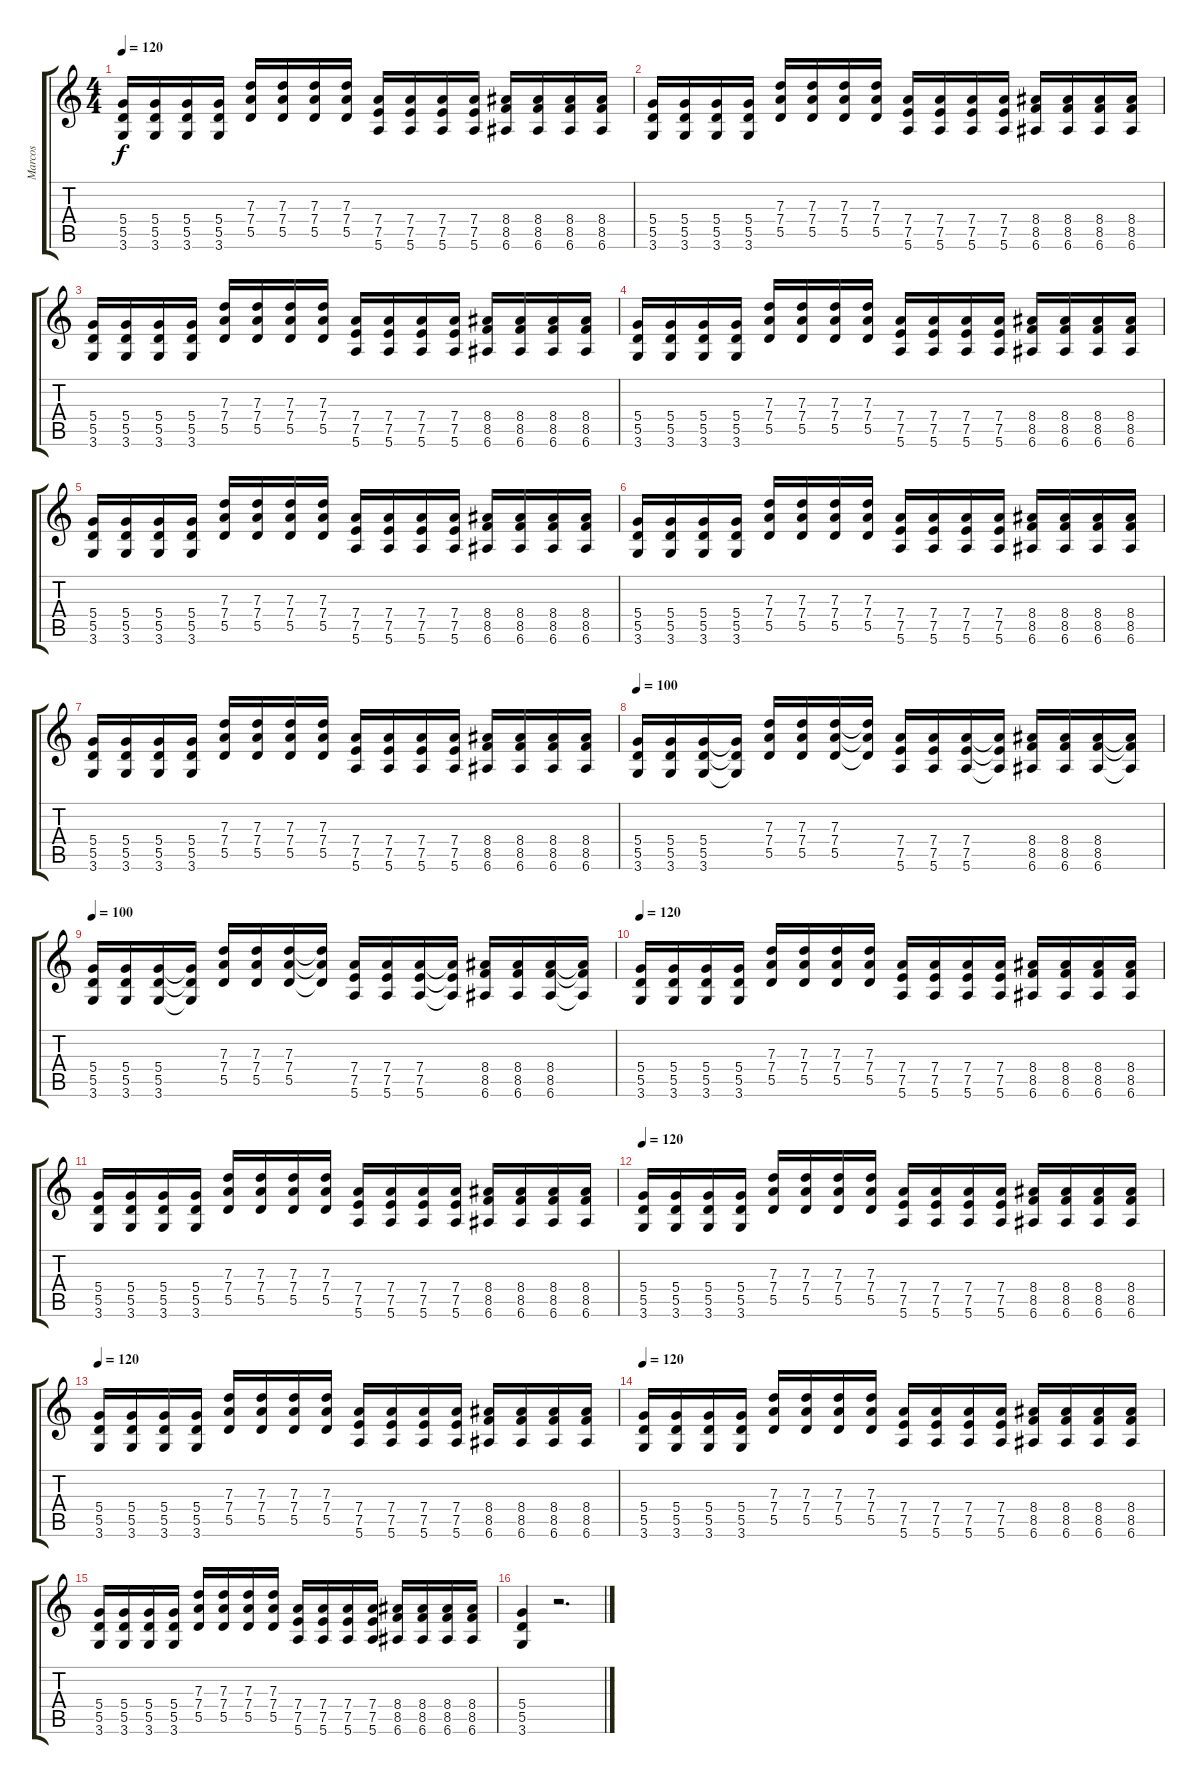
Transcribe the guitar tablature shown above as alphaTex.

\track ("Marcos" "Marcos") {instrument distortionguitar}
\staff {score tabs}
\tuning (E4 B3 G3 D3 A2 E2) {hide}
\ts (4 4)
\tempo 120
\clef g2
\ks c
(5.4 5.5 3.6).16{dy f instrument distortionguitar} (5.4 5.5 3.6).16 (5.4 5.5 3.6).16 (5.4 5.5 3.6).16 (7.3 7.4 5.5).16 (7.3 7.4 5.5).16 (7.3 7.4 5.5).16 (7.3 7.4 5.5).16 (7.4 7.5 5.6).16 (7.4 7.5 5.6).16 (7.4 7.5 5.6).16 (7.4 7.5 5.6).16 (8.4 8.5 6.6).16 (8.4 8.5 6.6).16 (8.4 8.5 6.6).16 (8.4 8.5 6.6).16 |
(5.4 5.5 3.6).16 (5.4 5.5 3.6).16 (5.4 5.5 3.6).16 (5.4 5.5 3.6).16 (7.3 7.4 5.5).16 (7.3 7.4 5.5).16 (7.3 7.4 5.5).16 (7.3 7.4 5.5).16 (7.4 7.5 5.6).16 (7.4 7.5 5.6).16 (7.4 7.5 5.6).16 (7.4 7.5 5.6).16 (8.4 8.5 6.6).16 (8.4 8.5 6.6).16 (8.4 8.5 6.6).16 (8.4 8.5 6.6).16 |
(5.4 5.5 3.6).16 (5.4 5.5 3.6).16 (5.4 5.5 3.6).16 (5.4 5.5 3.6).16 (7.3 7.4 5.5).16 (7.3 7.4 5.5).16 (7.3 7.4 5.5).16 (7.3 7.4 5.5).16 (7.4 7.5 5.6).16 (7.4 7.5 5.6).16 (7.4 7.5 5.6).16 (7.4 7.5 5.6).16 (8.4 8.5 6.6).16 (8.4 8.5 6.6).16 (8.4 8.5 6.6).16 (8.4 8.5 6.6).16 |
(5.4 5.5 3.6).16 (5.4 5.5 3.6).16 (5.4 5.5 3.6).16 (5.4 5.5 3.6).16 (7.3 7.4 5.5).16 (7.3 7.4 5.5).16 (7.3 7.4 5.5).16 (7.3 7.4 5.5).16 (7.4 7.5 5.6).16 (7.4 7.5 5.6).16 (7.4 7.5 5.6).16 (7.4 7.5 5.6).16 (8.4 8.5 6.6).16 (8.4 8.5 6.6).16 (8.4 8.5 6.6).16 (8.4 8.5 6.6).16 |
(5.4 5.5 3.6).16 (5.4 5.5 3.6).16 (5.4 5.5 3.6).16 (5.4 5.5 3.6).16 (7.3 7.4 5.5).16 (7.3 7.4 5.5).16 (7.3 7.4 5.5).16 (7.3 7.4 5.5).16 (7.4 7.5 5.6).16 (7.4 7.5 5.6).16 (7.4 7.5 5.6).16 (7.4 7.5 5.6).16 (8.4 8.5 6.6).16 (8.4 8.5 6.6).16 (8.4 8.5 6.6).16 (8.4 8.5 6.6).16 |
(5.4 5.5 3.6).16 (5.4 5.5 3.6).16 (5.4 5.5 3.6).16 (5.4 5.5 3.6).16 (7.3 7.4 5.5).16 (7.3 7.4 5.5).16 (7.3 7.4 5.5).16 (7.3 7.4 5.5).16 (7.4 7.5 5.6).16 (7.4 7.5 5.6).16 (7.4 7.5 5.6).16 (7.4 7.5 5.6).16 (8.4 8.5 6.6).16 (8.4 8.5 6.6).16 (8.4 8.5 6.6).16 (8.4 8.5 6.6).16 |
(5.4 5.5 3.6).16 (5.4 5.5 3.6).16 (5.4 5.5 3.6).16 (5.4 5.5 3.6).16 (7.3 7.4 5.5).16 (7.3 7.4 5.5).16 (7.3 7.4 5.5).16 (7.3 7.4 5.5).16 (7.4 7.5 5.6).16 (7.4 7.5 5.6).16 (7.4 7.5 5.6).16 (7.4 7.5 5.6).16 (8.4 8.5 6.6).16 (8.4 8.5 6.6).16 (8.4 8.5 6.6).16 (8.4 8.5 6.6).16 |
\tempo 100
(5.4 5.5 3.6).16 (5.4 5.5 3.6).16 (5.4 5.5 3.6).16{instrument distortionguitar} (5.4{t} 5.5{t} 3.6{t}).16 (7.3 7.4 5.5).16{instrument electricguitarmuted} (7.3 7.4 5.5).16 (7.3 7.4 5.5).16{instrument distortionguitar} (7.3{t} 7.4{t} 5.5{t}).16 (7.4 7.5 5.6).16{instrument electricguitarmuted} (7.4 7.5 5.6).16 (7.4 7.5 5.6).16{instrument distortionguitar} (7.4{t} 7.5{t} 5.6{t}).16 (8.4 8.5 6.6).16{instrument electricguitarmuted} (8.4 8.5 6.6).16 (8.4 8.5 6.6).16{instrument distortionguitar} (8.4{t} 8.5{t} 6.6{t}).16 |
\tempo 100
(5.4 5.5 3.6).16{instrument electricguitarmuted} (5.4 5.5 3.6).16 (5.4 5.5 3.6).16{instrument distortionguitar} (5.4{t} 5.5{t} 3.6{t}).16 (7.3 7.4 5.5).16{instrument electricguitarmuted} (7.3 7.4 5.5).16 (7.3 7.4 5.5).16{instrument distortionguitar} (7.3{t} 7.4{t} 5.5{t}).16 (7.4 7.5 5.6).16{instrument electricguitarmuted} (7.4 7.5 5.6).16 (7.4 7.5 5.6).16{instrument distortionguitar} (7.4{t} 7.5{t} 5.6{t}).16 (8.4 8.5 6.6).16{instrument electricguitarmuted} (8.4 8.5 6.6).16 (8.4 8.5 6.6).16{instrument distortionguitar} (8.4{t} 8.5{t} 6.6{t}).16 |
\tempo 120
(5.4 5.5 3.6).16 (5.4 5.5 3.6).16 (5.4 5.5 3.6).16 (5.4 5.5 3.6).16 (7.3 7.4 5.5).16 (7.3 7.4 5.5).16 (7.3 7.4 5.5).16 (7.3 7.4 5.5).16 (7.4 7.5 5.6).16 (7.4 7.5 5.6).16 (7.4 7.5 5.6).16 (7.4 7.5 5.6).16 (8.4 8.5 6.6).16 (8.4 8.5 6.6).16 (8.4 8.5 6.6).16 (8.4 8.5 6.6).16 |
(5.4 5.5 3.6).16 (5.4 5.5 3.6).16 (5.4 5.5 3.6).16 (5.4 5.5 3.6).16 (7.3 7.4 5.5).16 (7.3 7.4 5.5).16 (7.3 7.4 5.5).16 (7.3 7.4 5.5).16 (7.4 7.5 5.6).16 (7.4 7.5 5.6).16 (7.4 7.5 5.6).16 (7.4 7.5 5.6).16 (8.4 8.5 6.6).16 (8.4 8.5 6.6).16 (8.4 8.5 6.6).16 (8.4 8.5 6.6).16 |
\tempo 120
(5.4 5.5 3.6).16 (5.4 5.5 3.6).16 (5.4 5.5 3.6).16 (5.4 5.5 3.6).16 (7.3 7.4 5.5).16 (7.3 7.4 5.5).16 (7.3 7.4 5.5).16 (7.3 7.4 5.5).16 (7.4 7.5 5.6).16 (7.4 7.5 5.6).16 (7.4 7.5 5.6).16 (7.4 7.5 5.6).16 (8.4 8.5 6.6).16 (8.4 8.5 6.6).16 (8.4 8.5 6.6).16 (8.4 8.5 6.6).16 |
\tempo 120
(5.4 5.5 3.6).16 (5.4 5.5 3.6).16 (5.4 5.5 3.6).16 (5.4 5.5 3.6).16 (7.3 7.4 5.5).16 (7.3 7.4 5.5).16 (7.3 7.4 5.5).16 (7.3 7.4 5.5).16 (7.4 7.5 5.6).16 (7.4 7.5 5.6).16 (7.4 7.5 5.6).16 (7.4 7.5 5.6).16 (8.4 8.5 6.6).16 (8.4 8.5 6.6).16 (8.4 8.5 6.6).16 (8.4 8.5 6.6).16 |
\tempo 120
(5.4 5.5 3.6).16 (5.4 5.5 3.6).16 (5.4 5.5 3.6).16 (5.4 5.5 3.6).16 (7.3 7.4 5.5).16 (7.3 7.4 5.5).16 (7.3 7.4 5.5).16 (7.3 7.4 5.5).16 (7.4 7.5 5.6).16 (7.4 7.5 5.6).16 (7.4 7.5 5.6).16 (7.4 7.5 5.6).16 (8.4 8.5 6.6).16 (8.4 8.5 6.6).16 (8.4 8.5 6.6).16 (8.4 8.5 6.6).16 |
(5.4 5.5 3.6).16 (5.4 5.5 3.6).16 (5.4 5.5 3.6).16 (5.4 5.5 3.6).16 (7.3 7.4 5.5).16 (7.3 7.4 5.5).16 (7.3 7.4 5.5).16 (7.3 7.4 5.5).16 (7.4 7.5 5.6).16 (7.4 7.5 5.6).16 (7.4 7.5 5.6).16 (7.4 7.5 5.6).16 (8.4 8.5 6.6).16 (8.4 8.5 6.6).16 (8.4 8.5 6.6).16 (8.4 8.5 6.6).16 |
(5.4 5.5 3.6).4 r.2{d}
